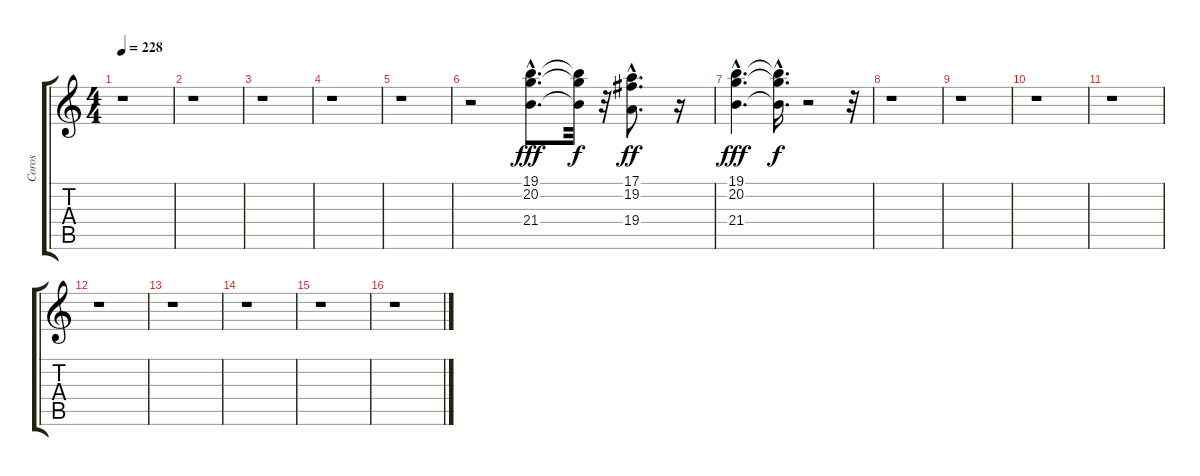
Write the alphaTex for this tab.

\track ("Coros" "Coros") {instrument voiceoohs}
\staff {score tabs}
\tuning (E4 B3 G3 D3 A2 E2) {hide}
\ts (4 4)
\tempo 228
\clef g2
\ks c
r.1{dy fff} |
r.1 |
r.1 |
r.1 |
r.1 |
r.2 (19.1{hac} 20.2{hac} 21.4{hac}).8{d} (19.1{t} 20.2{t} 21.4{t}).32{dy f} r.32 (17.1{hac} 19.2{hac} 19.4{hac}).8{d dy ff} r.16 |
(19.1{hac} 20.2{hac} 21.4{hac}).4{d dy fff} (19.1{hac t} 20.2{hac t} 21.4{hac t}).16{d dy f} r.2 r.32 |
r.1 |
r.1 |
r.1 |
r.1 |
r.1 |
r.1 |
r.1 |
r.1 |
r.1
